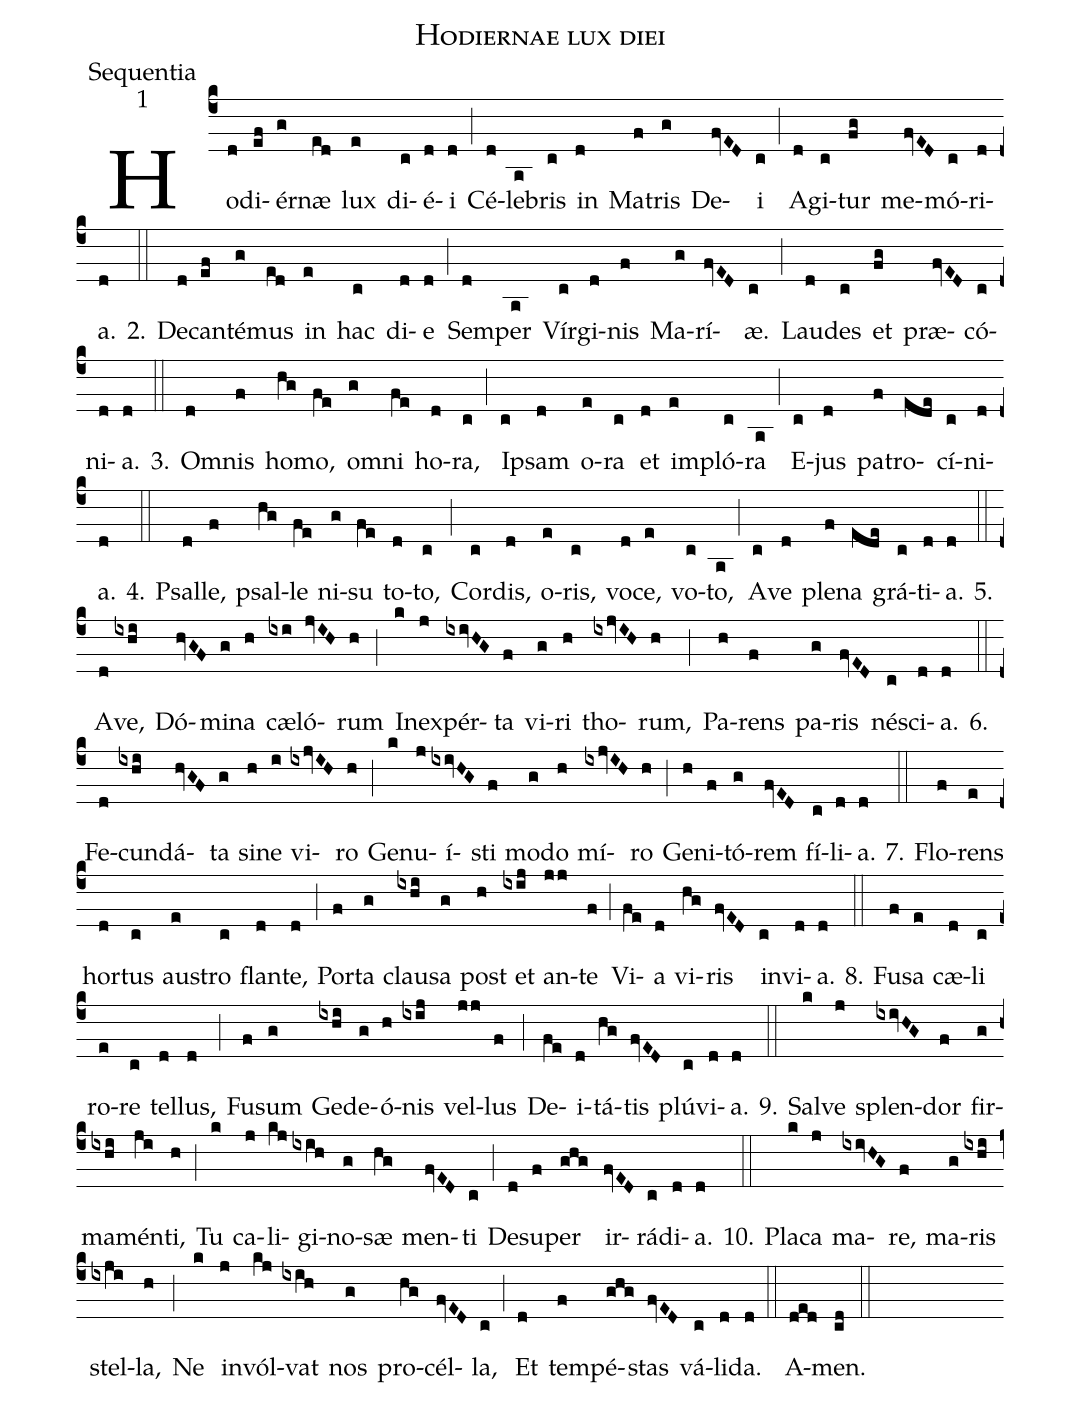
name:Hodiernae lux diei;
office-part:Sequentia;
mode:1;
%%
(c4) Ho(d)di(ef)ér(g)næ(ed) lux(e) di(c)é(d)i(d) (;) Cé(d)le(a)bris(c) in(d) Ma(f)tris(g) De(fvED)i(c) (;) A(d)gi(c)tur(fg) me(fvED)mó(c)ri(d)a.(d) 2.(::) De(d)can(ef)té(g)mus(ed) in(e) hac(c) di(d)e(d) (;) Sem(d)per(a) Vír(c)gi(d)nis(f) Ma(g)rí(fvED)æ.(c) (;) Lau(d)des(c) et(fg) præ(fvED)có(c)ni(d)a.(d) 3.(::) O(d)mnis(f) ho(hg)mo,(fe) o(g)mni(fe) ho(d)ra,(c) (;) I(c)psam(d) o(e)ra(c) et(d) im(e)pló(c)ra(a) (;) E(c)jus(d) pa(f)tro(ede)cí(c)ni(d)a.(d) 4.(::) Psal(d)le,(f) psal(hg)le(fe) ni(g)su(fe) to(d)to,(c) (;) Cor(c)dis,(d) o(e)ris,(c) vo(d)ce,(e) vo(c)to,(a) (;) A(c)ve(d) ple(f)na(ede) grá(c)ti(d)a.(d) 5.(::) A(d)ve,(ixhi) Dó(hvGF)mi(g)na(h) cæ(ixi)ló(jvIH)rum(h) (;) In(k)ex(j)pér(ixivHG)ta(f) vi(g)ri(h) tho(ixjvIH)rum,(h) (;) Pa(h)rens(f) pa(g)ris(fvED) né(c)sci(d)a.(d) 6.(::) Fe(d)cun(ixhi)dá(hvGF)ta(g) si(h)ne(i) vi(ixjvIH)ro(h) (;) Ge(k)nu(j)í(ixivHG)sti(f) mo(g)do(h) mí(ixjvIH)ro(h) (;) Ge(h)ni(f)tó(g)rem(fvED) fí(c)li(d)a.(d) 7.(::) Flo(f)rens(e) hor(d)tus(c) au(e)stro(c) flan(d)te,(d) (;) Por(f)ta(g) clau(ixhi)sa(g) post(h) et(ixij) an(jj)te(f) (;) Vi(fe)a(d) vi(hg)ris(fvED) in(c)vi(d)a.(d) 8.(::) Fu(f)sa(e) cæ(d)li(c) ro(e)re(c) tel(d)lus,(d) (;) Fu(f)sum(g) Ge(ixhi)de(g)ó(h)nis(ixij) vel(jj)lus(f) (;) De(fe)i(d)tá(hg)tis(fvED) plú(c)vi(d)a.(d) 9.(::) Sal(k)ve(j) splen(ixivHG)dor(f) fir(g)ma(ixhi)mén(ji)ti,(h) (;) Tu(k) ca(j)li(kj)gi(ixih)no(g)sæ(hg) men(fvED)ti(c) (;) De(d)su(f)per(ghg) ir(fvED)rá(c)di(d)a.(d) 10.(::) Pla(k)ca(j) ma(ixivHG)re,(f) ma(g)ris(ixhi) stel(ixji)la,(h) (;) Ne(k) in(j)vól(kj)vat(ixih) nos(g) pro(hg)cél(fvED)la,(c) (;) Et(d) tem(f)pé(ghg)stas(fvED) vá(c)li(d)da.(d) (::) A(ded)men.(cd) (::)
